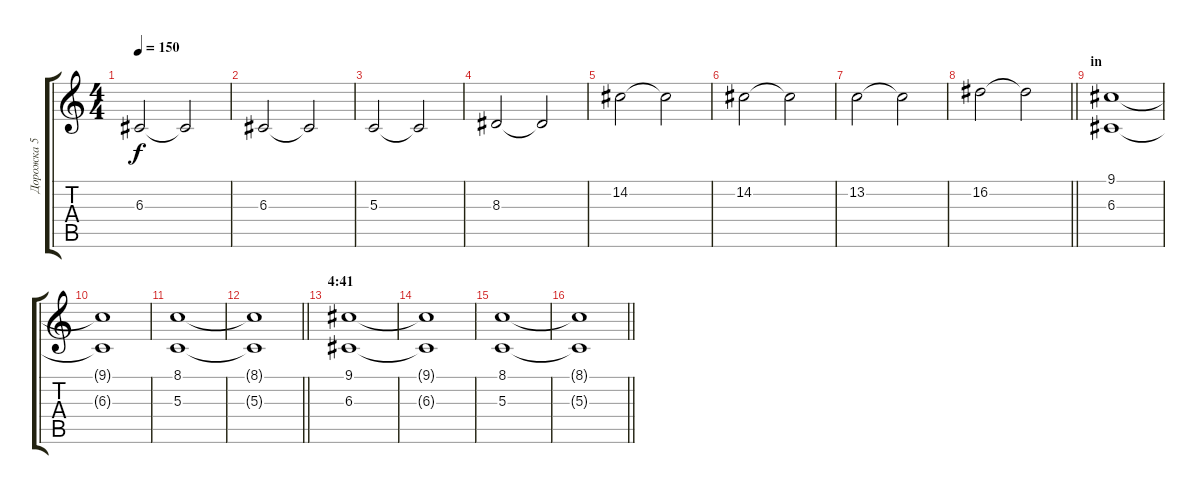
\track ("Дорожка 5" "Дорожка 5") {instrument stringensemble1}
\staff {score tabs}
\tuning (E4 B3 G3 D3 A2 E2) {hide}
\ts (4 4)
\tempo 150
\clef g2
\ks c
6.3.2{dy f volume 10} 6.3{t}.2 |
6.3.2 6.3{t}.2 |
5.3.2 5.3{t}.2 |
8.3.2 8.3{t}.2 |
14.2.2{volume 9} 14.2{t}.2 |
14.2.2 14.2{t}.2 |
13.2.2 13.2{t}.2 |
\barLineRight lightlight
16.2.2 16.2{t}.2{volume 9} |
\section ("" "in")
(9.1 6.3).1{volume 11} |
(9.1{t} 6.3{t}).1 |
(8.1 5.3).1 |
\barLineRight lightlight
(8.1{t} 5.3{t}).1 |
\section ("" "4:41")
(9.1 6.3).1 |
(9.1{t} 6.3{t}).1 |
(8.1 5.3).1 |
\barLineRight lightlight
(8.1{t} 5.3{t}).1
